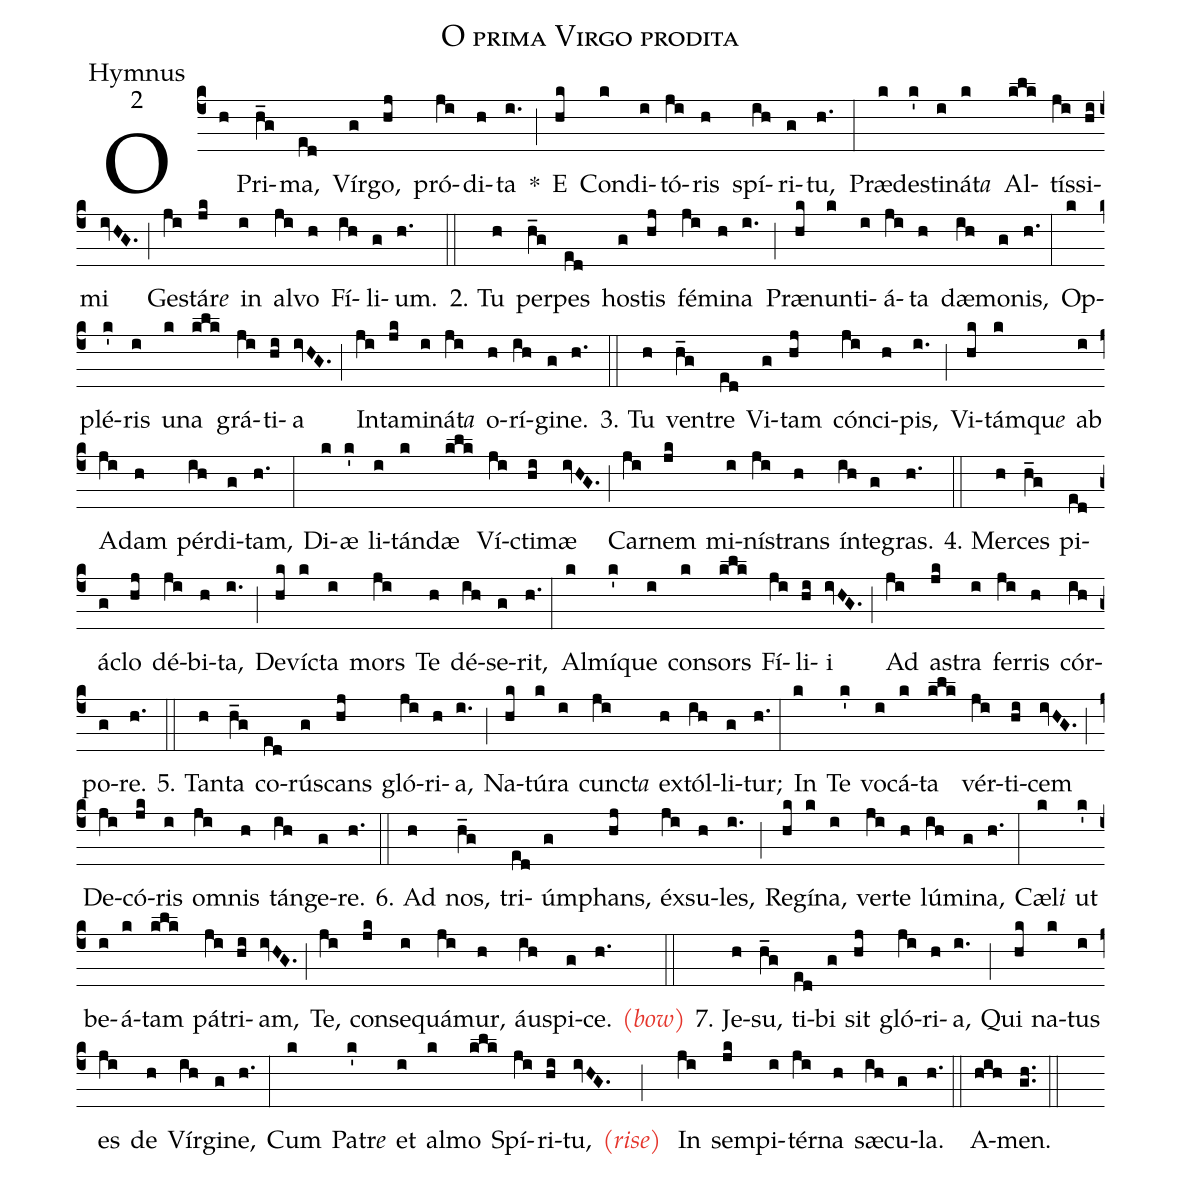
name:O prima Virgo prodita;
office-part:Hymnus;
mode:2;
%%
(c4) O(h) Pri(h_g)ma,(ed) Vír(g)go,(hj) pró(ji)di(h)ta(i.) *(;) E(hk) Con(k)di(i)tó(ji)ris(h) spí(ih)ri(g)tu,(h.) (:) Præ(k)de(k')sti(i)n{á}t<i>a</i>(k) Al(klk)tís(ji)si(hi)mi(ivHG.) (;) Ge(ji)st{á}r<i>e</i>(jk) in(i) al(ji)vo(h) Fí(ih)li(g)um.(h.) (::)
2. Tu(h) per(h_g)pes(ed) ho(g)stis(hj) fé(ji)mi(h)na(i.) (;) Præ(hk)nun(k)ti(i)á(ji)ta(h) dæ(ih)mo(g)nis,(h.) (:) Op(k)plé(k')ris(i) u(k)na(klk) grá(ji)ti(hi)a(ivHG.) (;) In(ji)ta(jk)mi(i)n{á}t<i>a</i>(ji) o(h)rí(ih)gi(g)ne.(h.) (::)
3. Tu(h) ven(h_g)tre(ed) Vi(g)tam(hj) cón(ji)ci(h)pis,(i.) (;) Vi(hk)t{á}mqu<i>e</i>(k) ab(i) A(ji)dam(h) pér(ih)di(g)tam,(h.) (:) Di(k)æ(k') li(i)tán(k)dæ(klk) Ví(ji)cti(hi)mæ(ivHG.) (;) Car(ji)nem(jk) mi(i)ní(ji)strans(h) ín(ih)te(g)gras.(h.) (::)
4. Mer(h)ces(h_g) pi(ed)á(g)clo(hj) dé(ji)bi(h)ta,(i.) (;) De(hk)ví(k)cta(i) mors(ji) Te(h) dé(ih)se(g)rit,(h.) (:) Al(k)mí(k')que(i) con(k)sors(klk) Fí(ji)li(hi)i(ivHG.) (;) Ad(ji) a(jk)stra(i) fer(ji)ris(h) cór(ih)po(g)re.(h.) (::)
5. Tan(h)ta(h_g) co(ed)rú(g)scans(hj) gló(ji)ri(h)a,(i.) (;) Na(hk)tú(k)ra(i) c{u}nct<i>a</i>(ji) ex(h)tól(ih)li(g)tur;(h.) (:) In(k) Te(k') vo(i)cá(k)ta(klk) vér(ji)ti(hi)cem(ivHG.) (;) De(ji)có(jk)ris(i) o(ji)mnis(h) tán(ih)ge(g)re.(h.) (::)
6. Ad(h) nos,(h_g) tri(ed)úm(g)phans,(hj) éx(ji)su(h)les,(i.) (;) Re(hk)gí(k)na,(i) ver(ji)te(h) lú(ih)mi(g)na,(h.) (:) C{æ}l<i>i</i>(k) ut(k') be(i)á(k)tam(klk) pá(ji)tri(hi)am,(ivHG.) (;) Te,(ji) con(jk)se(i)quá(ji)mur,(h) {áu}(ih)spi(g)ce.(h.) <c><i><sp>(</sp>bow<sp>)</sp></i></c>(::)
7. Je(h)su,(h_g) ti(ed)bi(g) sit(hj) gló(ji)ri(h)a,(i.) (;) Qui(hk) na(k)tus(i) es(ji) de(h) Vír(ih)gi(g)ne,(h.) (:) Cum(k) P{a}tr<i>e</i>(k') et(i) al(k)mo(klk) Spí(ji)ri(hi)tu,(ivHG.) <c><i><sp>(</sp>rise<sp>)</sp></i></c> (;) In(ji) sem(jk)pi(i)tér(ji)na(h) sæ(ih)cu(g)la.(h.) (::) A(hih)men.(gh..) (::)
